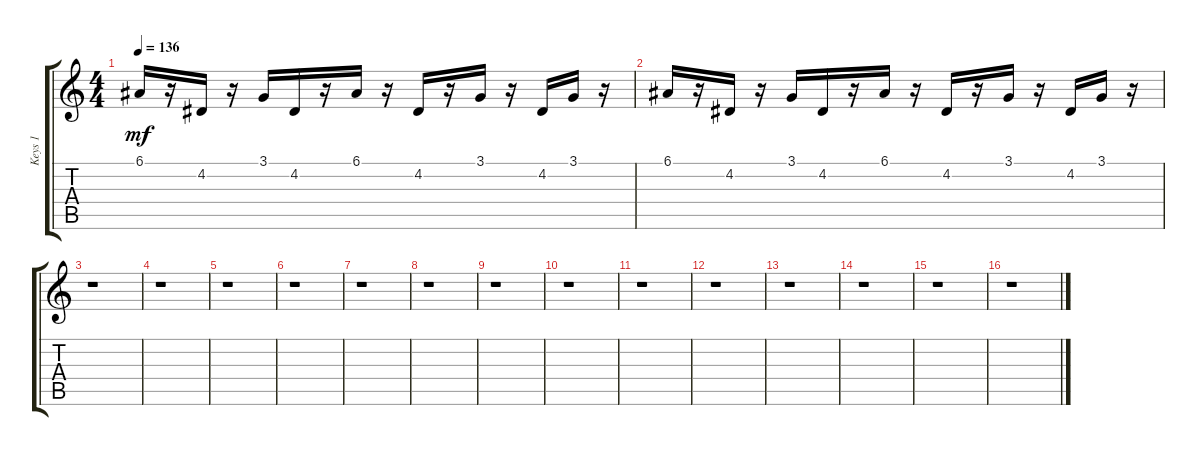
\track ("Keys 1" "Keys 1") {instrument synthbrass1}
\staff {score tabs}
\tuning (E4 B3 G3 D3 A2 E2) {hide}
\ts (4 4)
\tempo 136
\clef g2
\ks c
6.1.16{dy mf} r.16 4.2.16 r.16 3.1.16 4.2.16 r.16 6.1.16 r.16 4.2.16 r.16 3.1.16 r.16 4.2.16 3.1.16 r.16 |
6.1.16 r.16 4.2.16 r.16 3.1.16 4.2.16 r.16 6.1.16 r.16 4.2.16 r.16 3.1.16 r.16 4.2.16 3.1.16 r.16 |
r.1 |
r.1 |
r.1 |
r.1 |
r.1 |
r.1 |
r.1 |
r.1 |
r.1 |
r.1 |
r.1 |
r.1 |
r.1 |
r.1
